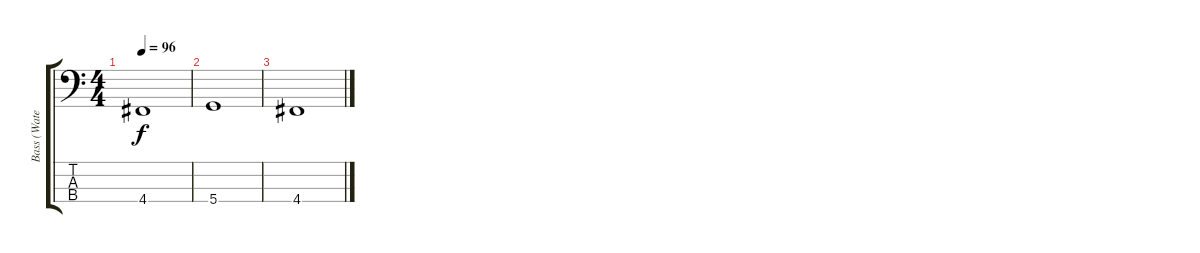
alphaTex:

\track ("Bass (Waters)" "Bass (Wate") {instrument electricbasspick}
\staff {score tabs}
\tuning (G2 D2 A1 D1) {hide}
\ts (4 4)
\tempo 96
\clef f4
\ks c
4.4.1{dy f} |
5.4.1 |
4.4.1
